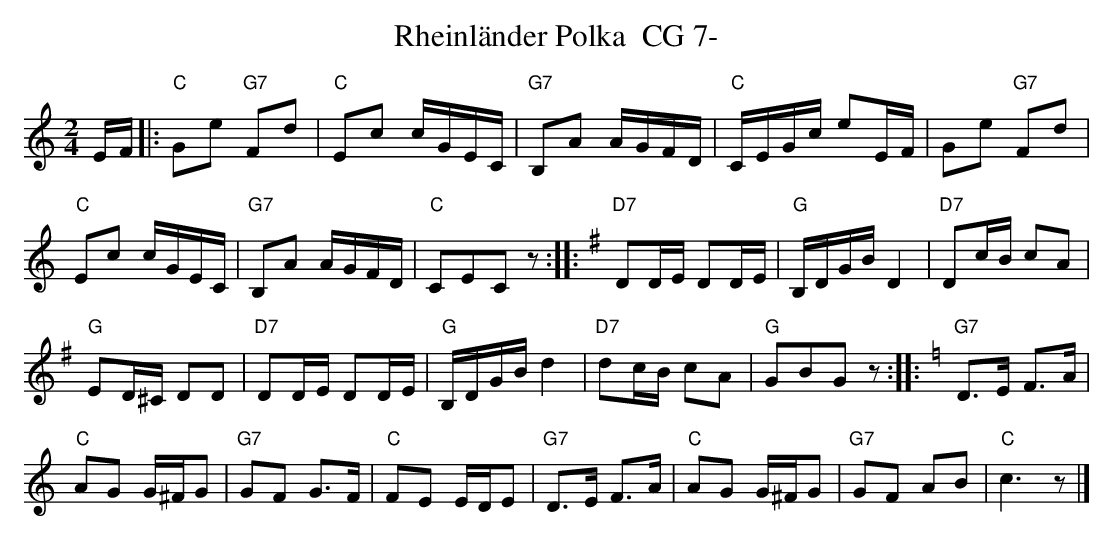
X:1
T:Rheinl\"ander Polka  CG 7-
M:2/4
L:1/16
K:C %%MIDI gchordon
EF |: "C"G2e2 "G7"F2d2 | "C"E2c2 cGEC | "G7"B,2A2 AGFD | "C"CEGc e2EF | G2e2 "G7"F2d2 |
"C"E2c2 cGEC | "G7"B,2A2 AGFD | "C"C2E2C2z2 :: [K:G] "D7"D2DE D2DE | "G"B,DGB D4 | "D7"D2cB c2A2 |
"G"E2D^C D2D2 | "D7"D2DE D2DE | "G"B,DGBd4 | "D7"d2cB c2A2 | "G"G2B2G2 z2 :: [K:C] [L:1/8] "G7"D>E F>A |
"C"AG G/2^F/2G | "G7"GF G>F | "C"FE E/2D/2E | "G7"D>E F>A | "C"AG G/2^F/2G | "G7"GF AB | "C"c3z |]
